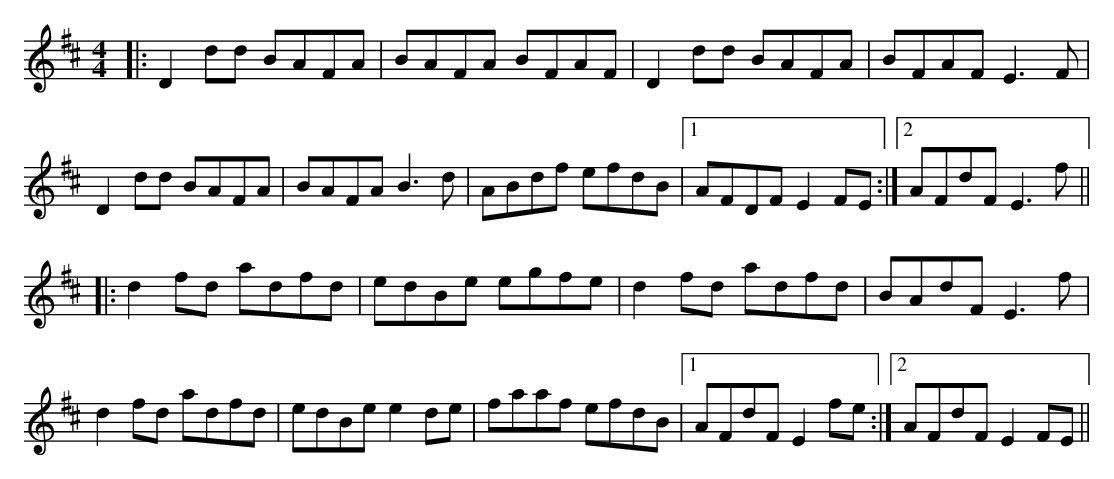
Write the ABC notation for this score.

X:1
M:4/4
K:D
|:D2dd BAFA|BAFA BFAF|D2dd BAFA|BFAF E3F|
D2dd BAFA|BAFA B3d|ABdf efdB|1 AFDF E2FE:|2 AFdF E3f||
|:d2fd adfd|edBe egfe|d2fd adfd|BAdF E3f|
d2fd adfd|edBe e2de|faaf efdB|1 AFdF E2fe:|2 AFdF E2FE||
